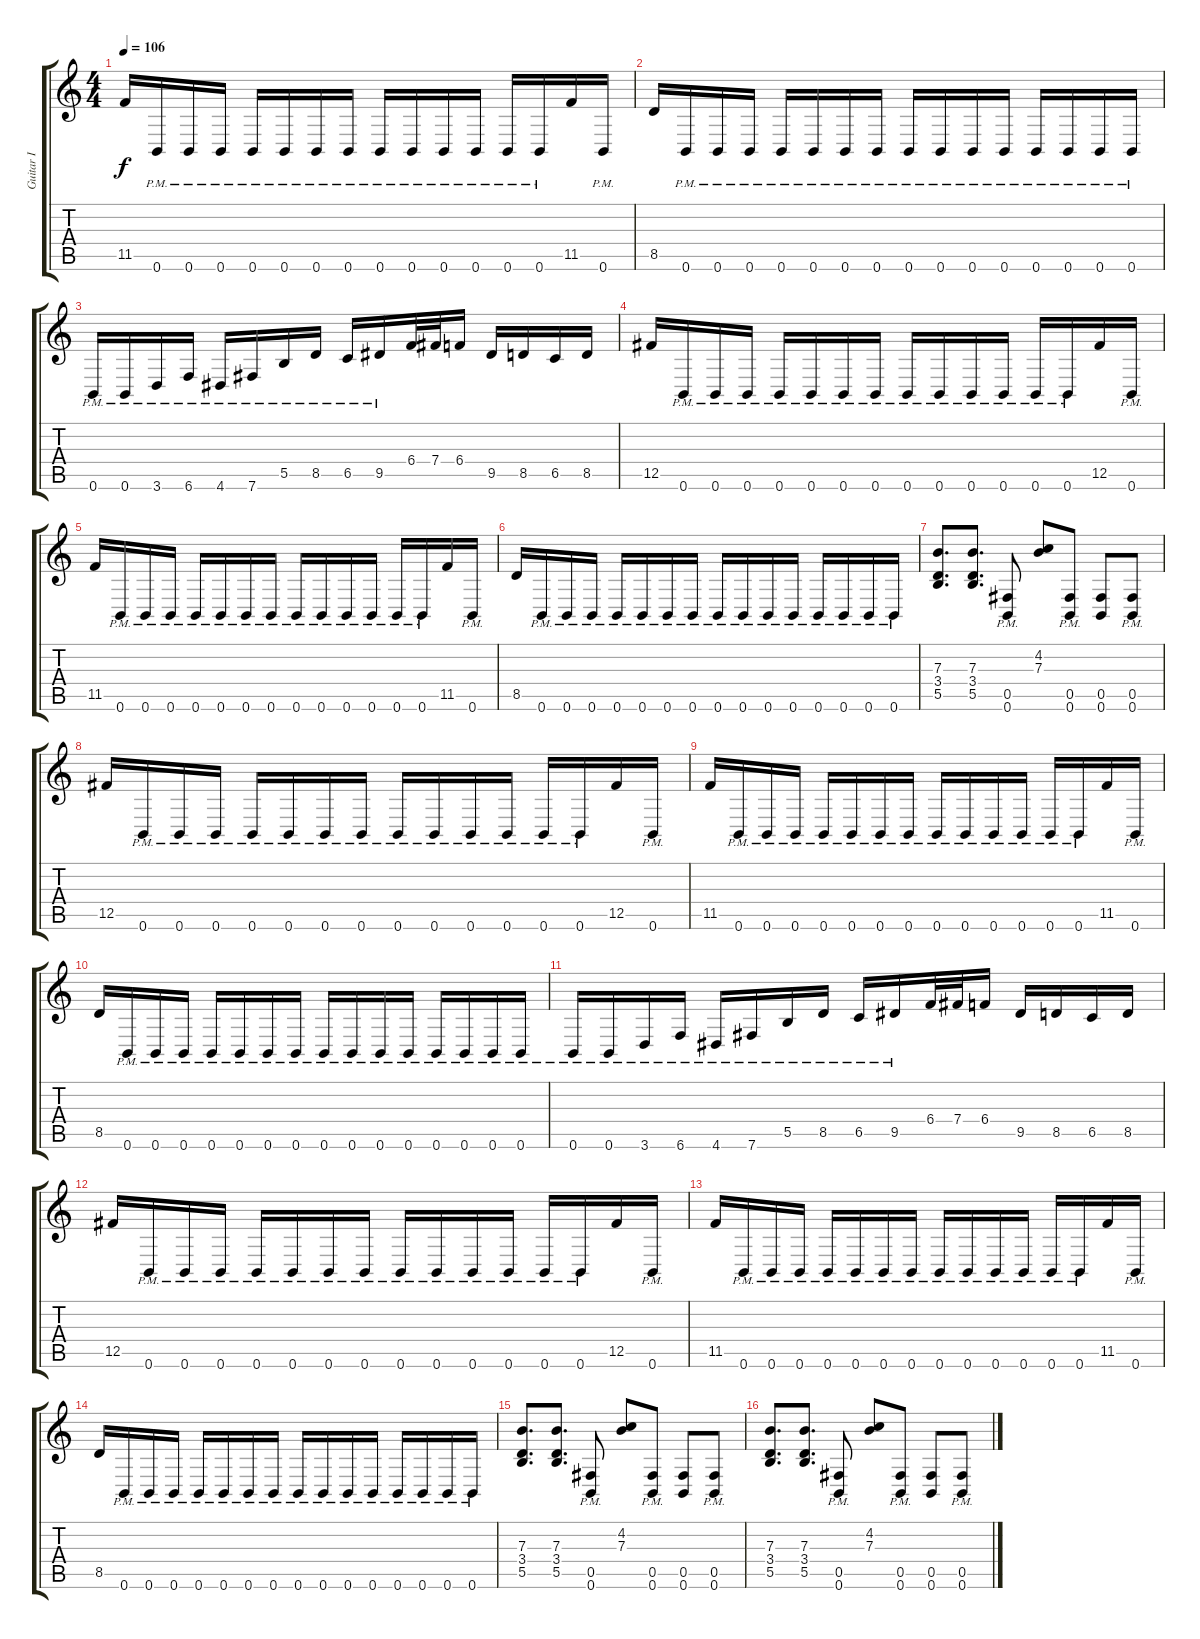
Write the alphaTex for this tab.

\track ("Guitar I" "Guitar I") {instrument distortionguitar}
\staff {score tabs}
\tuning (Db4 Ab3 E3 B2 Gb2 B1) {hide}
\ts (4 4)
\tempo 106
\clef g2
\ks c
11.5.16{dy f} 0.6{pm}.16 0.6{pm}.16 0.6{pm}.16 0.6{pm}.16 0.6{pm}.16 0.6{pm}.16 0.6{pm}.16 0.6{pm}.16 0.6{pm}.16 0.6{pm}.16 0.6{pm}.16 0.6{pm}.16 0.6{pm}.16 11.5.16 0.6{pm}.16 |
8.5.16 0.6{pm}.16 0.6{pm}.16 0.6{pm}.16 0.6{pm}.16 0.6{pm}.16 0.6{pm}.16 0.6{pm}.16 0.6{pm}.16 0.6{pm}.16 0.6{pm}.16 0.6{pm}.16 0.6{pm}.16 0.6{pm}.16 0.6{pm}.16 0.6{pm}.16 |
0.6{pm}.16 0.6{pm}.16 3.6{pm}.16 6.6{pm}.16 4.6{pm}.16 7.6{pm}.16 5.5{pm}.16 8.5{pm}.16 6.5{pm}.16 9.5{pm}.16 6.4.32 7.4.32 6.4.16 9.5.16 8.5.16 6.5.16 8.5.16 |
12.5.16 0.6{pm}.16 0.6{pm}.16 0.6{pm}.16 0.6{pm}.16 0.6{pm}.16 0.6{pm}.16 0.6{pm}.16 0.6{pm}.16 0.6{pm}.16 0.6{pm}.16 0.6{pm}.16 0.6{pm}.16 0.6{pm}.16 12.5.16 0.6{pm}.16 |
11.5.16 0.6{pm}.16 0.6{pm}.16 0.6{pm}.16 0.6{pm}.16 0.6{pm}.16 0.6{pm}.16 0.6{pm}.16 0.6{pm}.16 0.6{pm}.16 0.6{pm}.16 0.6{pm}.16 0.6{pm}.16 0.6{pm}.16 11.5.16 0.6{pm}.16 |
8.5.16 0.6{pm}.16 0.6{pm}.16 0.6{pm}.16 0.6{pm}.16 0.6{pm}.16 0.6{pm}.16 0.6{pm}.16 0.6{pm}.16 0.6{pm}.16 0.6{pm}.16 0.6{pm}.16 0.6{pm}.16 0.6{pm}.16 0.6{pm}.16 0.6{pm}.16 |
(7.3 3.4 5.5).8{d} (7.3 3.4 5.5).8{d} (0.5{pm} 0.6{pm}).8 (4.2 7.3).8 (0.5{pm} 0.6{pm}).8 (0.5 0.6).8 (0.5{pm} 0.6{pm}).8 |
12.5.16 0.6{pm}.16 0.6{pm}.16 0.6{pm}.16 0.6{pm}.16 0.6{pm}.16 0.6{pm}.16 0.6{pm}.16 0.6{pm}.16 0.6{pm}.16 0.6{pm}.16 0.6{pm}.16 0.6{pm}.16 0.6{pm}.16 12.5.16 0.6{pm}.16 |
11.5.16 0.6{pm}.16 0.6{pm}.16 0.6{pm}.16 0.6{pm}.16 0.6{pm}.16 0.6{pm}.16 0.6{pm}.16 0.6{pm}.16 0.6{pm}.16 0.6{pm}.16 0.6{pm}.16 0.6{pm}.16 0.6{pm}.16 11.5.16 0.6{pm}.16 |
8.5.16 0.6{pm}.16 0.6{pm}.16 0.6{pm}.16 0.6{pm}.16 0.6{pm}.16 0.6{pm}.16 0.6{pm}.16 0.6{pm}.16 0.6{pm}.16 0.6{pm}.16 0.6{pm}.16 0.6{pm}.16 0.6{pm}.16 0.6{pm}.16 0.6{pm}.16 |
0.6{pm}.16 0.6{pm}.16 3.6{pm}.16 6.6{pm}.16 4.6{pm}.16 7.6{pm}.16 5.5{pm}.16 8.5{pm}.16 6.5{pm}.16 9.5{pm}.16 6.4.32 7.4.32 6.4.16 9.5.16 8.5.16 6.5.16 8.5.16 |
12.5.16 0.6{pm}.16 0.6{pm}.16 0.6{pm}.16 0.6{pm}.16 0.6{pm}.16 0.6{pm}.16 0.6{pm}.16 0.6{pm}.16 0.6{pm}.16 0.6{pm}.16 0.6{pm}.16 0.6{pm}.16 0.6{pm}.16 12.5.16 0.6{pm}.16 |
11.5.16 0.6{pm}.16 0.6{pm}.16 0.6{pm}.16 0.6{pm}.16 0.6{pm}.16 0.6{pm}.16 0.6{pm}.16 0.6{pm}.16 0.6{pm}.16 0.6{pm}.16 0.6{pm}.16 0.6{pm}.16 0.6{pm}.16 11.5.16 0.6{pm}.16 |
8.5.16 0.6{pm}.16 0.6{pm}.16 0.6{pm}.16 0.6{pm}.16 0.6{pm}.16 0.6{pm}.16 0.6{pm}.16 0.6{pm}.16 0.6{pm}.16 0.6{pm}.16 0.6{pm}.16 0.6{pm}.16 0.6{pm}.16 0.6{pm}.16 0.6{pm}.16 |
(7.3 3.4 5.5).8{d} (7.3 3.4 5.5).8{d} (0.5{pm} 0.6{pm}).8 (4.2 7.3).8 (0.5{pm} 0.6{pm}).8 (0.5 0.6).8 (0.5{pm} 0.6{pm}).8 |
(7.3 3.4 5.5).8{d} (7.3 3.4 5.5).8{d} (0.5{pm} 0.6{pm}).8 (4.2 7.3).8 (0.5{pm} 0.6{pm}).8 (0.5 0.6).8 (0.5{pm} 0.6{pm}).8
